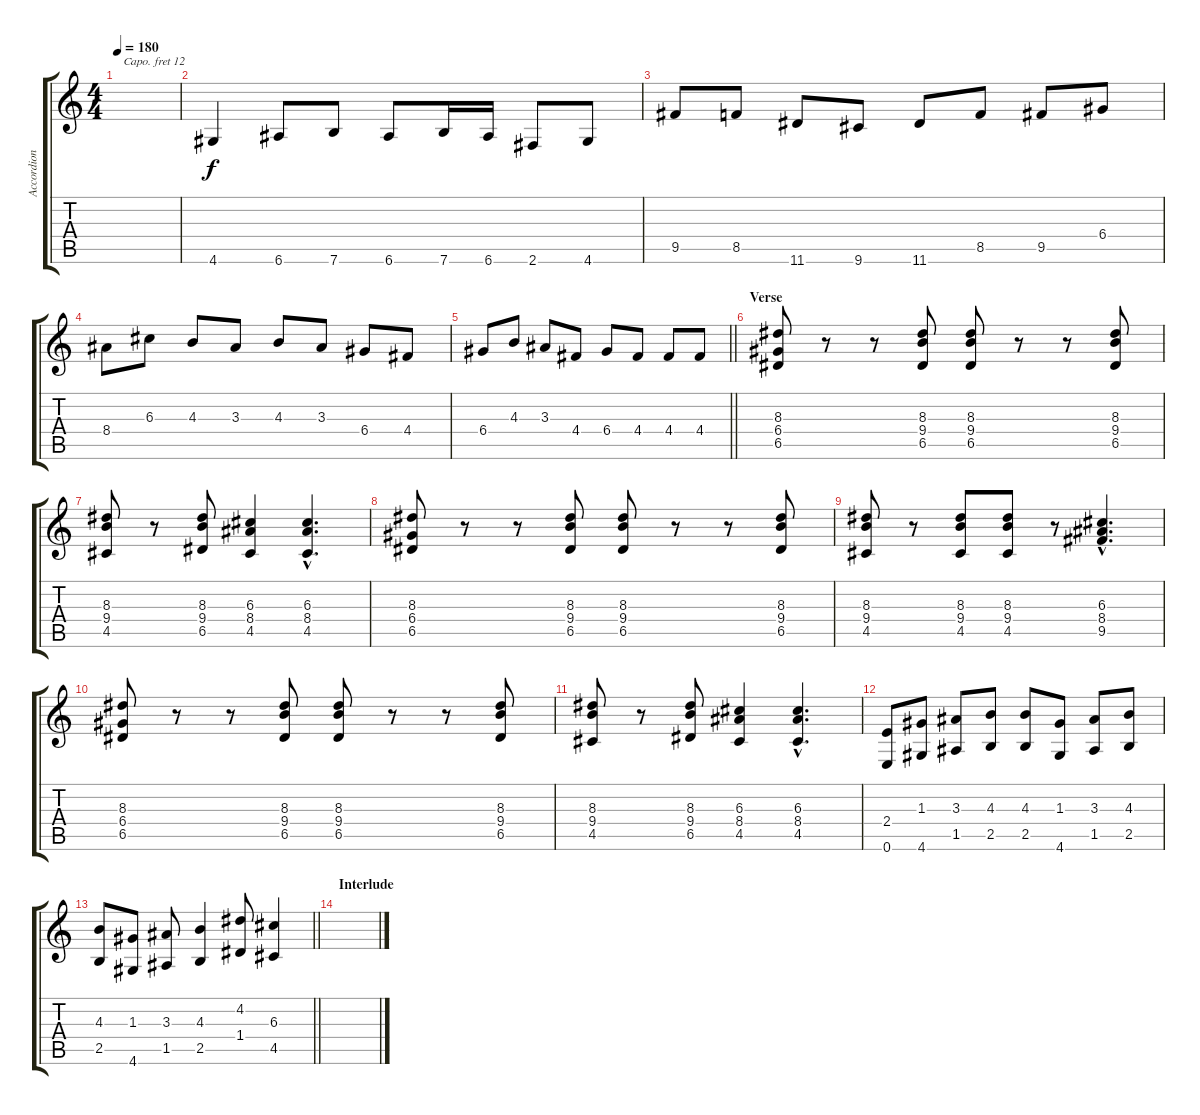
\track ("Accordion" "Accordion") {instrument accordion}
\staff {score tabs}
\capo 12
\tuning (E4 B3 G3 D3 A2 E2) {hide}
\ts (4 4)
\tempo 180
\clef g2
\ks c
|
4.6.4 6.6.8 7.6.8 6.6.8 7.6.16 6.6.16 2.6.8 4.6.8 |
9.5.8 8.5.8 11.6.8 9.6.8 11.6.8 8.5.8 9.5.8 6.4.8 |
8.4.8 6.3.8 4.3.8 3.3.8 4.3.8 3.3.8 6.4.8 4.4.8 |
\barLineRight lightlight
6.4.8 4.3.8 3.3.8 4.4.8 6.4.8 4.4.8 4.4.8 4.4.8 |
\section ("" "Verse")
(8.3 6.4 6.5).8 r.8 r.8 (8.3 9.4 6.5).8 (8.3 9.4 6.5).8 r.8 r.8 (8.3 9.4 6.5).8 |
(8.3 9.4 4.5).8 r.8 (8.3 9.4 6.5).8 (6.3 8.4 4.5).4 (6.3{hac} 8.4{hac} 4.5{hac}).4{d} |
(8.3 6.4 6.5).8 r.8 r.8 (8.3 9.4 6.5).8 (8.3 9.4 6.5).8 r.8 r.8 (8.3 9.4 6.5).8 |
(8.3 9.4 4.5).8 r.8 (8.3 9.4 4.5).8 (8.3 9.4 4.5).8 r.8 (6.3{hac} 8.4{hac} 9.5{hac}).4{d} |
(8.3 6.4 6.5).8 r.8 r.8 (8.3 9.4 6.5).8 (8.3 9.4 6.5).8 r.8 r.8 (8.3 9.4 6.5).8 |
(8.3 9.4 4.5).8 r.8 (8.3 9.4 6.5).8 (6.3 8.4 4.5).4 (6.3{hac} 8.4{hac} 4.5{hac}).4{d} |
(2.4 0.6).8 (1.3 4.6).8 (3.3 1.5).8 (4.3 2.5).8 (4.3 2.5).8 (1.3 4.6).8 (3.3 1.5).8 (4.3 2.5).8 |
\barLineRight lightlight
(4.3 2.5).8 (1.3 4.6).8 (3.3 1.5).8 (4.3 2.5).4 (4.2 1.4).8 (6.3 4.5).4 |
\section ("" "Interlude")
